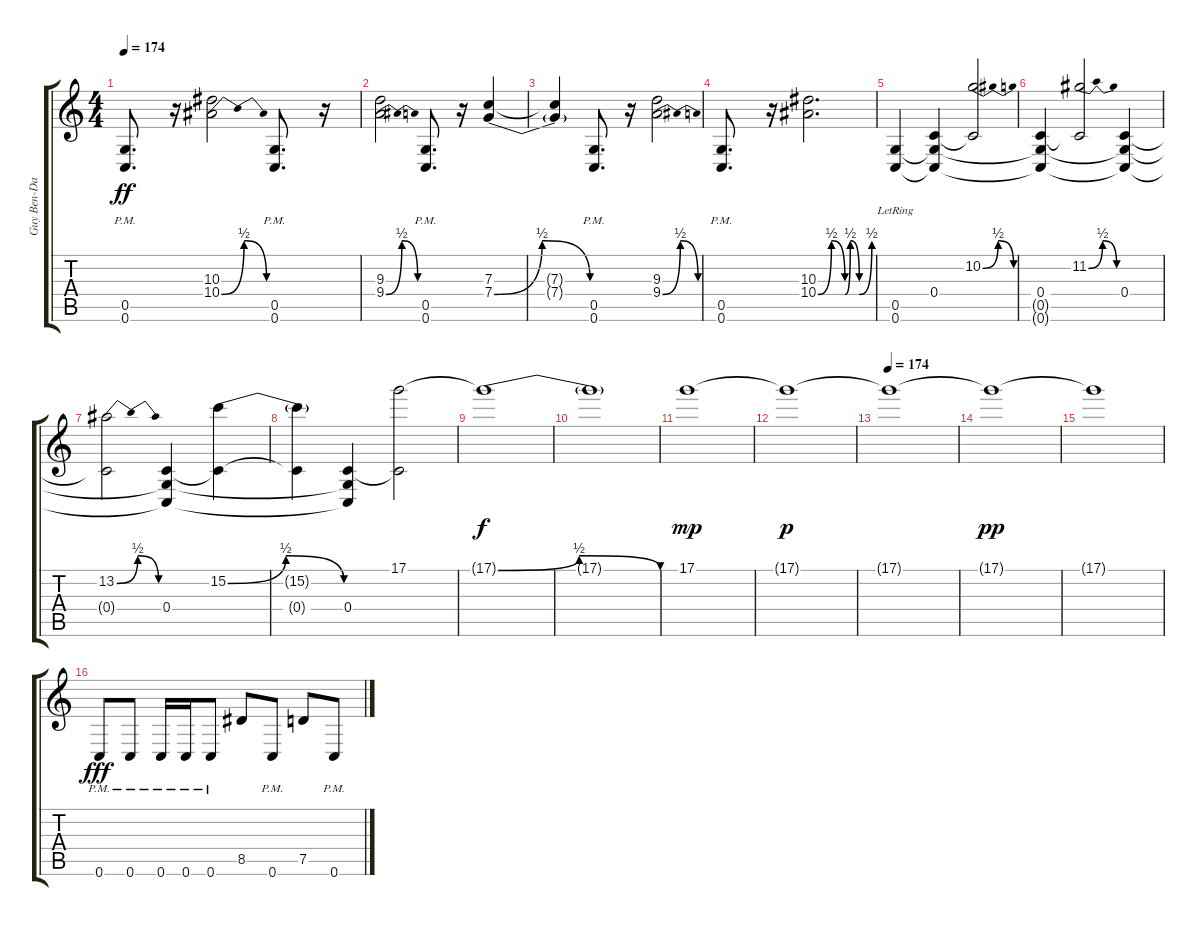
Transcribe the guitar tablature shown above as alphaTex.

\track ("Guy Ben-David" "Guy Ben-Da") {instrument distortionguitar}
\staff {score tabs}
\tuning (D4 A3 F3 C3 G2 C2) {hide}
\ts (4 4)
\tempo 174
\clef g2
\ks c
(0.5 0.6{pm}).8{d dy ff} r.16 (10.3 10.4{be (bendrelease 0 0 30 2 30 2 60 0)}).2 (0.5 0.6{pm}).8{d} r.16 |
(9.3 9.4{be (bendrelease 0 0 30 2 30 2 60 0)}).2 (0.5 0.6{pm}).8{d} r.16 (7.3 7.4{be (bendrelease 0 0 30 2 30 2 60 0)}).4 |
(7.3{t} 7.4{t}).4 (0.5 0.6{pm}).8{d} r.16 (9.3 9.4{be (bendrelease 0 0 30 2 30 2 60 0)}).2 |
(0.5 0.6{pm}).8{d} r.16 (10.3 10.4{be (custom 0 0 15 2 30 0 36 2 46 0 60 2)}).2{d} |
(0.5 0.6{lr}).4 (0.4 0.5{t} 0.6{t}).4 (10.2{be (bendrelease 0 0 30 2 30 2 60 0)} 0.4{t}).2 |
(0.4 0.5{t} 0.6{t}).4 (11.2{be (bendrelease 0 0 30 2 30 2 60 0)} 0.4{t}).2 (0.4 0.5{t} 0.6{t}).4 |
(13.2{be (bendrelease 0 0 30 2 30 2 60 0)} 0.4{t}).2 (0.4 0.5{t} 0.6{t}).4 (15.2{be (bendrelease 0 0 30 2 30 2 60 0)} 0.4{t}).4 |
(15.2{t} 0.4{t}).4 (0.4 0.5{t} 0.6{t}).4 (17.1 0.4{t}).2 |
17.1{be (bendrelease 0 0 15 2 45 2 60 0) t}.1{dy f} |
17.1{t}.1 |
17.1.1{dy mp} |
17.1{t}.1{dy p} |
\tempo 174
17.1{t}.1 |
17.1{t}.1{dy pp} |
17.1{t}.1 |
0.6{pm}.8{dy fff} 0.6{pm}.8 0.6{pm}.16 0.6{pm}.16 0.6{pm}.8 8.5.8 0.6{pm}.8 7.5.8 0.6{pm}.8
